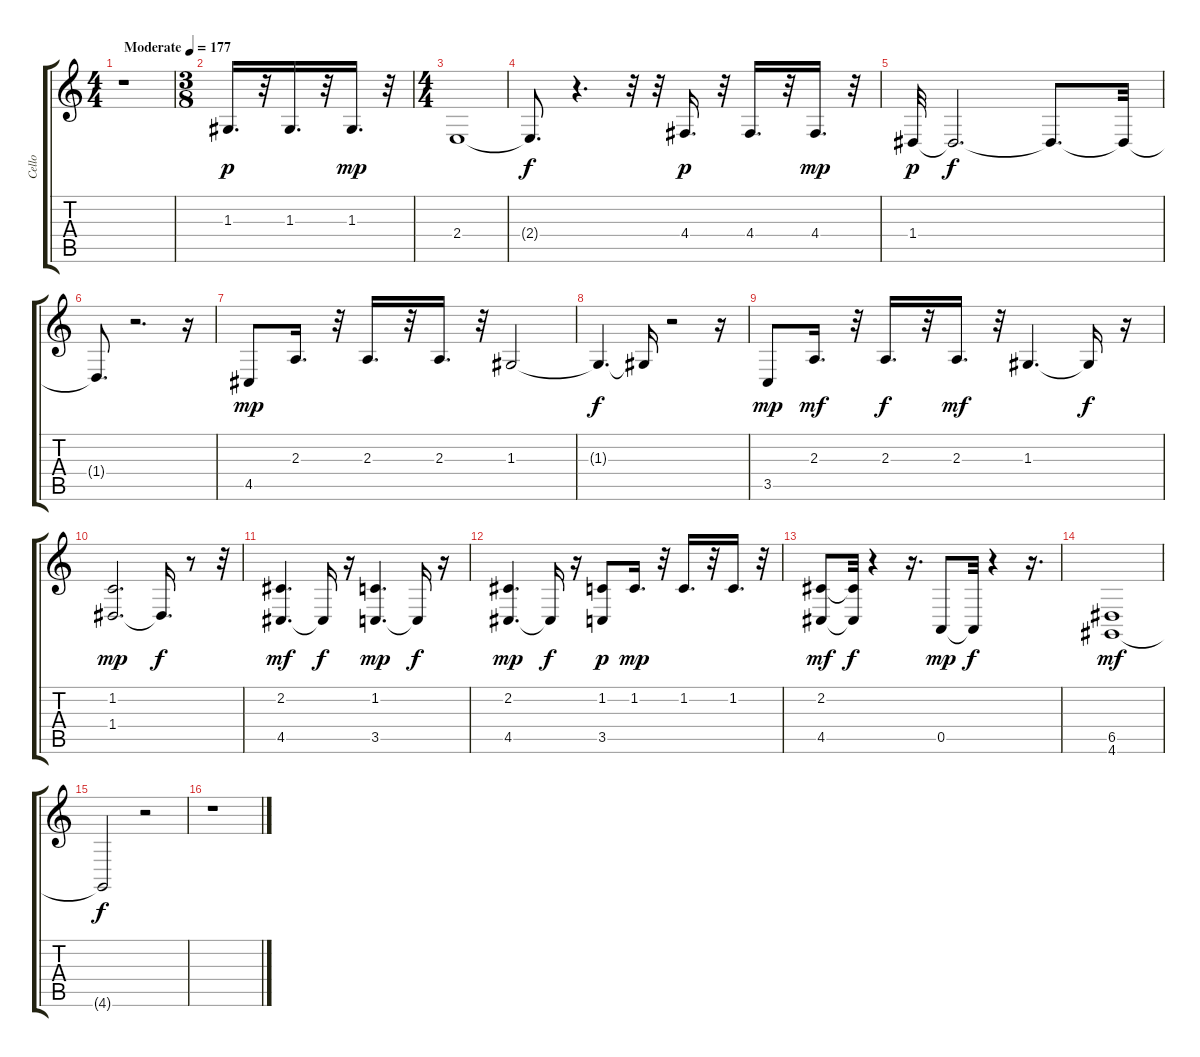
\track ("Cello" "Cello") {instrument cello}
\staff {score tabs}
\tuning (E4 B3 G3 D3 A2 E2) {hide}
\ts (4 4)
\tempo (177 "Moderate")
\clef g2
\ks c
r.1{dy p instrument cello} |
\ts (3 8)
1.3.16{d} r.32 1.3.16{d} r.32 1.3.16{d dy mp} r.32 |
\ts (4 4)
2.4.1 |
2.4{t}.8{d dy f} r.4{d} r.32 r.32 4.4.16{d dy p} r.32 4.4.16{d} r.32 4.4.16{d dy mp} r.32 |
1.4.32{dy p} 1.4{t}.2{d dy f} 1.4{t}.8{d} 1.4{t}.32 |
1.4{t}.8{d} r.2{d} r.16 |
4.5.8{dy mp} 2.3.16{d} r.32 2.3.16{d} r.32 2.3.16{d} r.32 1.3.2 |
1.3{t}.4{d dy f} 1.3{t}.16 r.2 r.16 |
3.5.8{dy mp} 2.3.16{d dy mf} r.32 2.3.16{d dy f} r.32 2.3.16{d dy mf} r.32 1.3.4{d} 1.3{t}.16{dy f} r.16 |
(1.2 1.4).2{d dy mp} 1.4{t}.16{d dy f} r.8 r.32 |
(2.2 4.5).4{d dy mf} 4.5{t}.16{dy f} r.16 (1.2 3.5).4{d dy mp} 3.5{t}.16{dy f} r.16 |
(2.2 4.5).4{d dy mp} 4.5{t}.16{dy f} r.16 (1.2 3.5).8{dy p} 1.2.16{d dy mp} r.32 1.2.16{d} r.32 1.2.16{d} r.32 |
(2.2 4.5).8{dy mf} (2.2{t} 4.5{t}).32{dy f} r.4 r.16{d} 0.5.8{dy mp} 0.5{t}.32{dy f} r.4 r.16{d} |
(6.5 4.6).1{dy mf} |
4.6{t}.2{dy f} r.2 |
r.1
